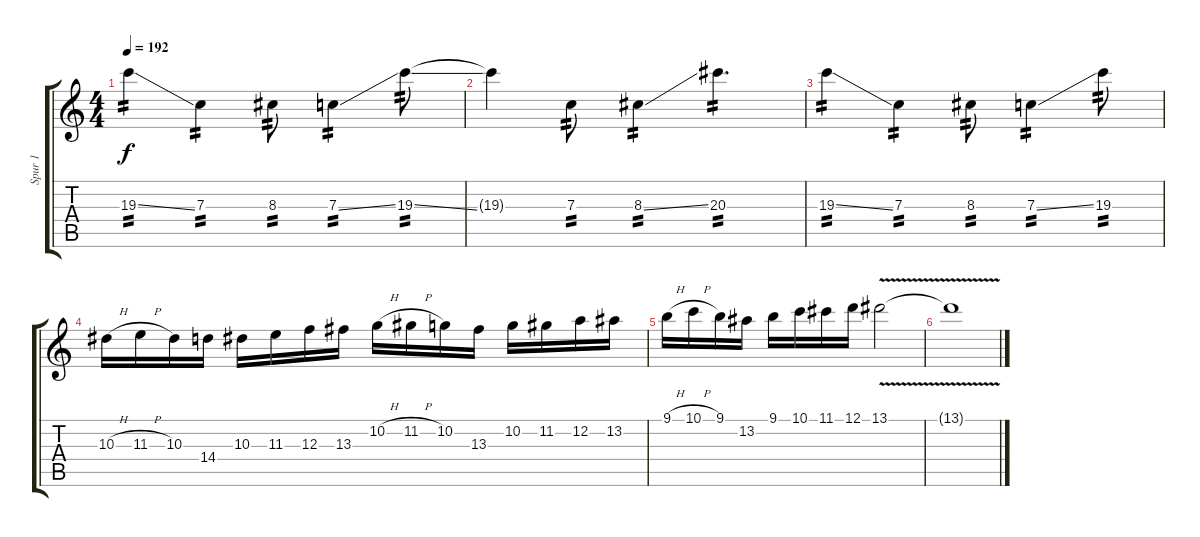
\track ("Spur 1" "Spur 1") {instrument distortionguitar}
\staff {score tabs}
\tuning (D4 A3 F3 C3 G2 C2) {hide}
\ts (4 4)
\tempo 192
\clef g2
\ks c
19.3{ss}.4{tp 2 dy f} 7.3.4{tp 2} 8.3.8{tp 2} 7.3{ss}.4{tp 2} 19.3{ss}.8{tp 2} |
19.3{t}.4 7.3.8{tp 2} 8.3{ss}.4{tp 2} 20.3.4{d tp 2} |
19.3{ss}.4{tp 2} 7.3.4{tp 2} 8.3.8{tp 2} 7.3{ss}.4{tp 2} 19.3.8{tp 2} |
10.3{h}.16 11.3{h}.16 10.3.16 14.4.16 10.3.16 11.3.16 12.3.16 13.3.16 10.2{h}.16 11.2{h}.16 10.2.16 13.3.16 10.2.16 11.2.16 12.2.16 13.2.16 |
9.1{h}.16 10.1{h}.16 9.1.16 13.2.16 9.1.16 10.1.16 11.1.16 12.1.16 13.1{v}.2 |
13.1{t}.1
